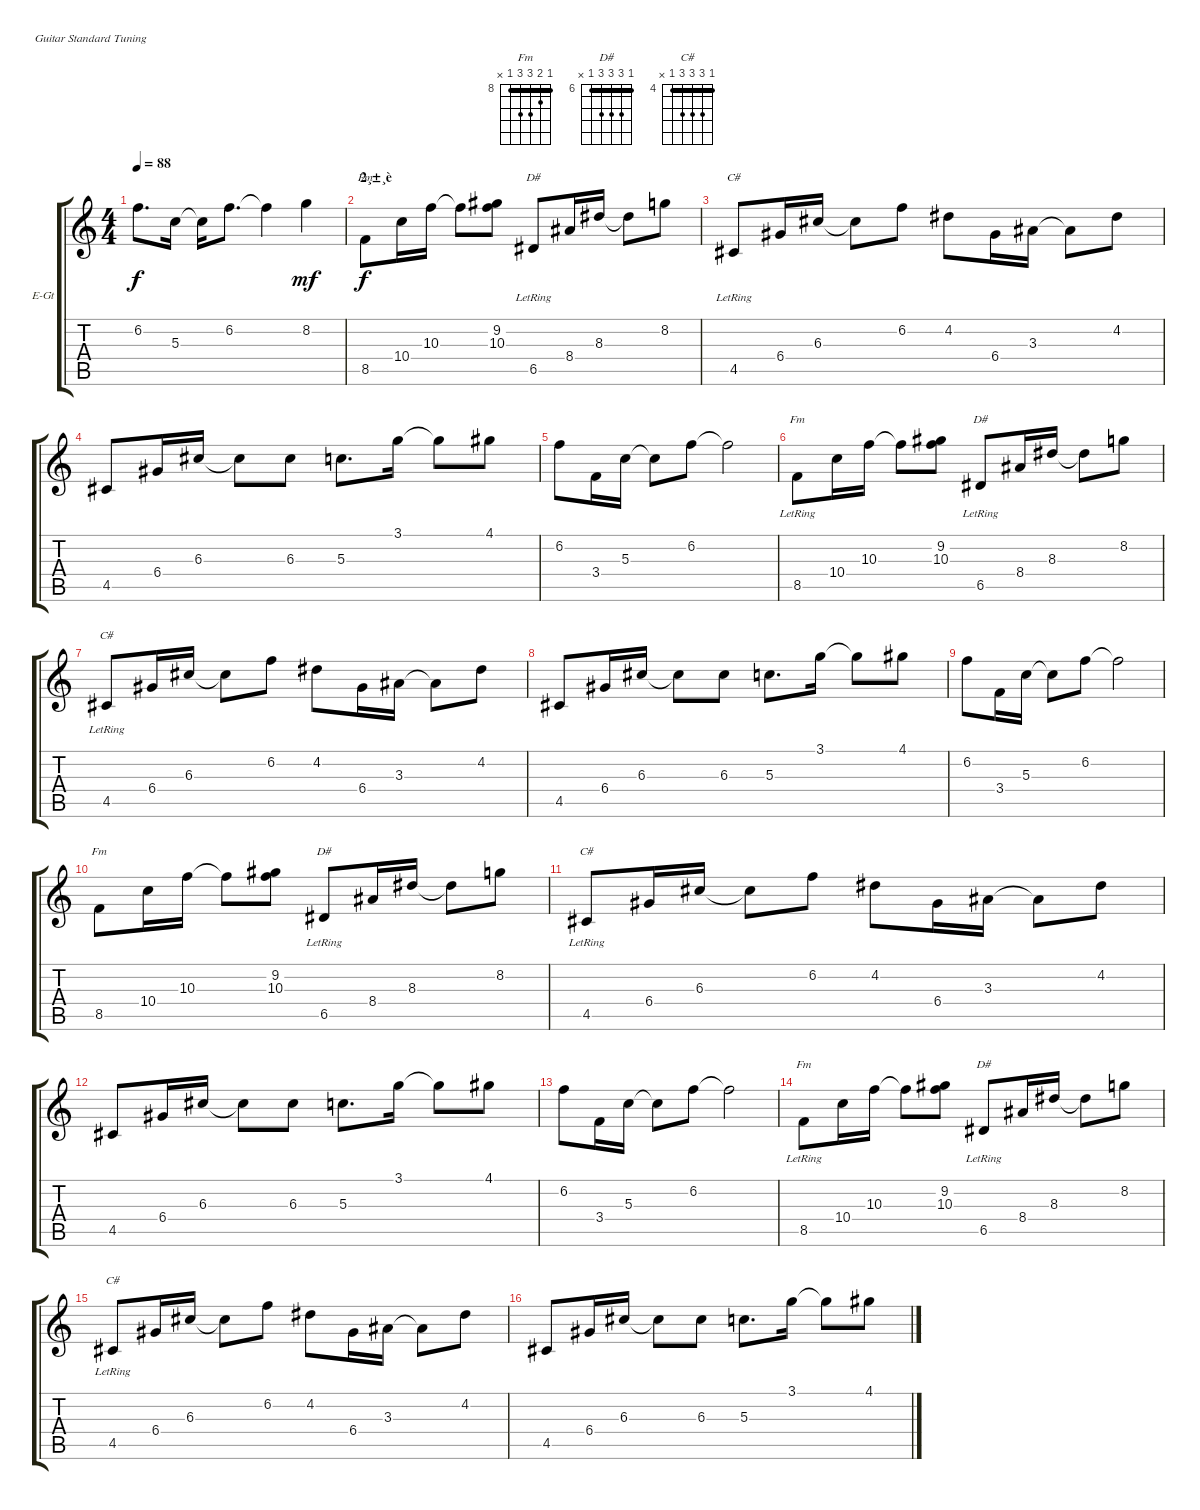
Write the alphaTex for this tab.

\bracketExtendMode groupsimilarinstruments
\firstSystemTrackNameOrientation horizontal
\otherSystemsTrackNameOrientation horizontal
\track ("½Ú×à" "E-Gt") {instrument electricguitarmuted}
\staff {score tabs}
\tuning (E4 B3 G3 D3 A2 E2)
\chord ("Fm" 8 9 10 10 8 x) {firstfret 8 barre 8}
\chord ("D#" 6 8 8 8 6 x) {firstfret 6 barre 6}
\chord ("C#" 4 6 6 6 4 x) {firstfret 4 barre 4}
\ts (4 4)
\tempo 88
\clef g2
\ks c
6.2.8{d dy f} 5.3.16 5.3{t}.16 6.2.8{d} 6.2{t}.4 8.2.4{dy mf} |
\section ("" "2¸±¸è")
8.5.8{ch "Fm" dy f} 10.4.16 10.3.16 10.3{t}.8 (9.2 10.3).8 6.5{lr}.8{ch "D#"} 8.4.16 8.3.16 8.3{t}.8 8.2.8 |
4.5{lr}.8{ch "C#"} 6.4.16 6.3.16 6.3{t}.8 6.2.8 4.2.8 6.4.16 3.3.16 3.3{t}.8 4.2.8 |
4.5.8 6.4.16 6.3.16 6.3{t}.8 6.3.8 5.3.8{d} 3.1.16 3.1{t}.8 4.1.8 |
6.2.8 3.4.16 5.3.16 5.3{t}.8 6.2.8 6.2{t}.2 |
8.5{lr}.8{ch "Fm"} 10.4.16 10.3.16 10.3{t}.8 (9.2 10.3).8 6.5{lr}.8{ch "D#"} 8.4.16 8.3.16 8.3{t}.8 8.2.8 |
4.5{lr}.8{ch "C#"} 6.4.16 6.3.16 6.3{t}.8 6.2.8 4.2.8 6.4.16 3.3.16 3.3{t}.8 4.2.8 |
4.5.8 6.4.16 6.3.16 6.3{t}.8 6.3.8 5.3.8{d} 3.1.16 3.1{t}.8 4.1.8 |
6.2.8 3.4.16 5.3.16 5.3{t}.8 6.2.8 6.2{t}.2 |
8.5.8{ch "Fm"} 10.4.16 10.3.16 10.3{t}.8 (9.2 10.3).8 6.5{lr}.8{ch "D#"} 8.4.16 8.3.16 8.3{t}.8 8.2.8 |
4.5{lr}.8{ch "C#"} 6.4.16 6.3.16 6.3{t}.8 6.2.8 4.2.8 6.4.16 3.3.16 3.3{t}.8 4.2.8 |
4.5.8 6.4.16 6.3.16 6.3{t}.8 6.3.8 5.3.8{d} 3.1.16 3.1{t}.8 4.1.8 |
6.2.8 3.4.16 5.3.16 5.3{t}.8 6.2.8 6.2{t}.2 |
8.5{lr}.8{ch "Fm"} 10.4.16 10.3.16 10.3{t}.8 (9.2 10.3).8 6.5{lr}.8{ch "D#"} 8.4.16 8.3.16 8.3{t}.8 8.2.8 |
4.5{lr}.8{ch "C#"} 6.4.16 6.3.16 6.3{t}.8 6.2.8 4.2.8 6.4.16 3.3.16 3.3{t}.8 4.2.8 |
4.5.8 6.4.16 6.3.16 6.3{t}.8 6.3.8 5.3.8{d} 3.1.16 3.1{t}.8 4.1.8
